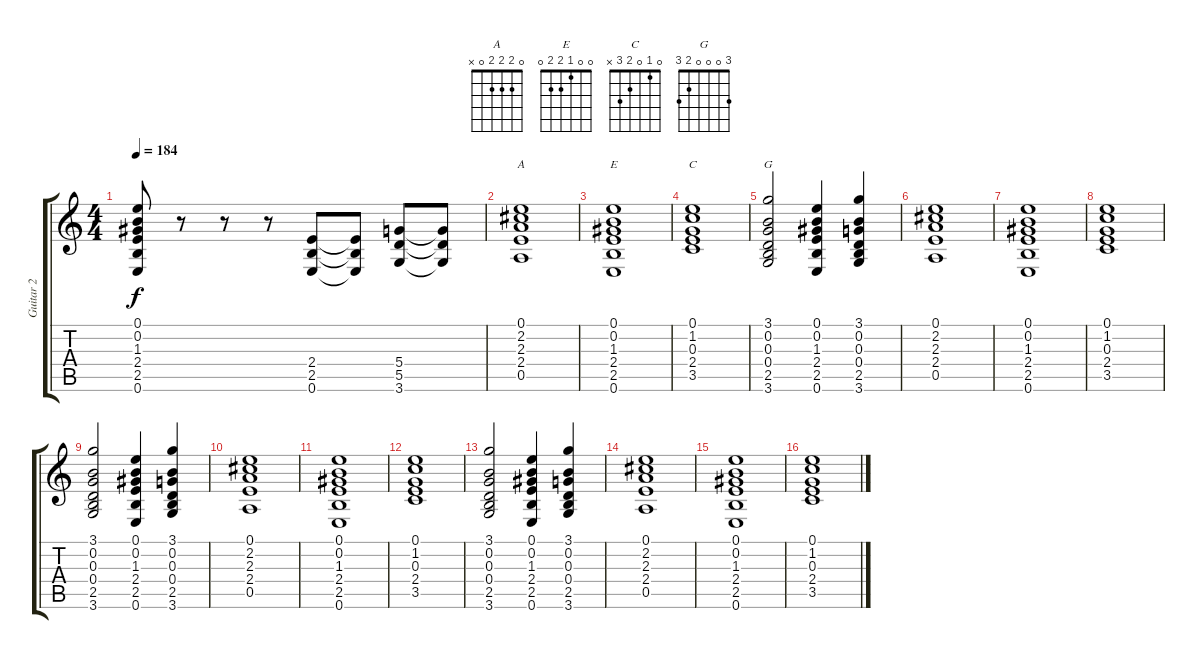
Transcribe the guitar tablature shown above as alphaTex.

\track ("Guitar 2" "Guitar 2") {instrument overdrivenguitar}
\staff {score tabs}
\tuning (E4 B3 G3 D3 A2 E2) {hide}
\chord ("A" 0 2 2 2 0 x)
\chord ("E" 0 0 1 2 2 0)
\chord ("C" 0 1 0 2 3 x)
\chord ("G" 3 0 0 0 2 3)
\ts (4 4)
\tempo 184
\clef g2
\ks c
(0.1 0.2 1.3 2.4 2.5 0.6).8{dy f} r.8 r.8 r.8 (2.4 2.5 0.6).8 (2.4{t} 2.5{t} 0.6{t}).8 (5.4 5.5 3.6).8 (5.4{t} 5.5{t} 3.6{t}).8 |
(0.1 2.2 2.3 2.4 0.5).1{ch "A"} |
(0.1 0.2 1.3 2.4 2.5 0.6).1{ch "E"} |
(0.1 1.2 0.3 2.4 3.5).1{ch "C"} |
(3.1 0.2 0.3 0.4 2.5 3.6).2{ch "G"} (0.1 0.2 1.3 2.4 2.5 0.6).4 (3.1 0.2 0.3 0.4 2.5 3.6).4 |
(0.1 2.2 2.3 2.4 0.5).1 |
(0.1 0.2 1.3 2.4 2.5 0.6).1 |
(0.1 1.2 0.3 2.4 3.5).1 |
(3.1 0.2 0.3 0.4 2.5 3.6).2 (0.1 0.2 1.3 2.4 2.5 0.6).4 (3.1 0.2 0.3 0.4 2.5 3.6).4 |
(0.1 2.2 2.3 2.4 0.5).1 |
(0.1 0.2 1.3 2.4 2.5 0.6).1 |
(0.1 1.2 0.3 2.4 3.5).1 |
(3.1 0.2 0.3 0.4 2.5 3.6).2 (0.1 0.2 1.3 2.4 2.5 0.6).4 (3.1 0.2 0.3 0.4 2.5 3.6).4 |
(0.1 2.2 2.3 2.4 0.5).1 |
(0.1 0.2 1.3 2.4 2.5 0.6).1 |
(0.1 1.2 0.3 2.4 3.5).1
